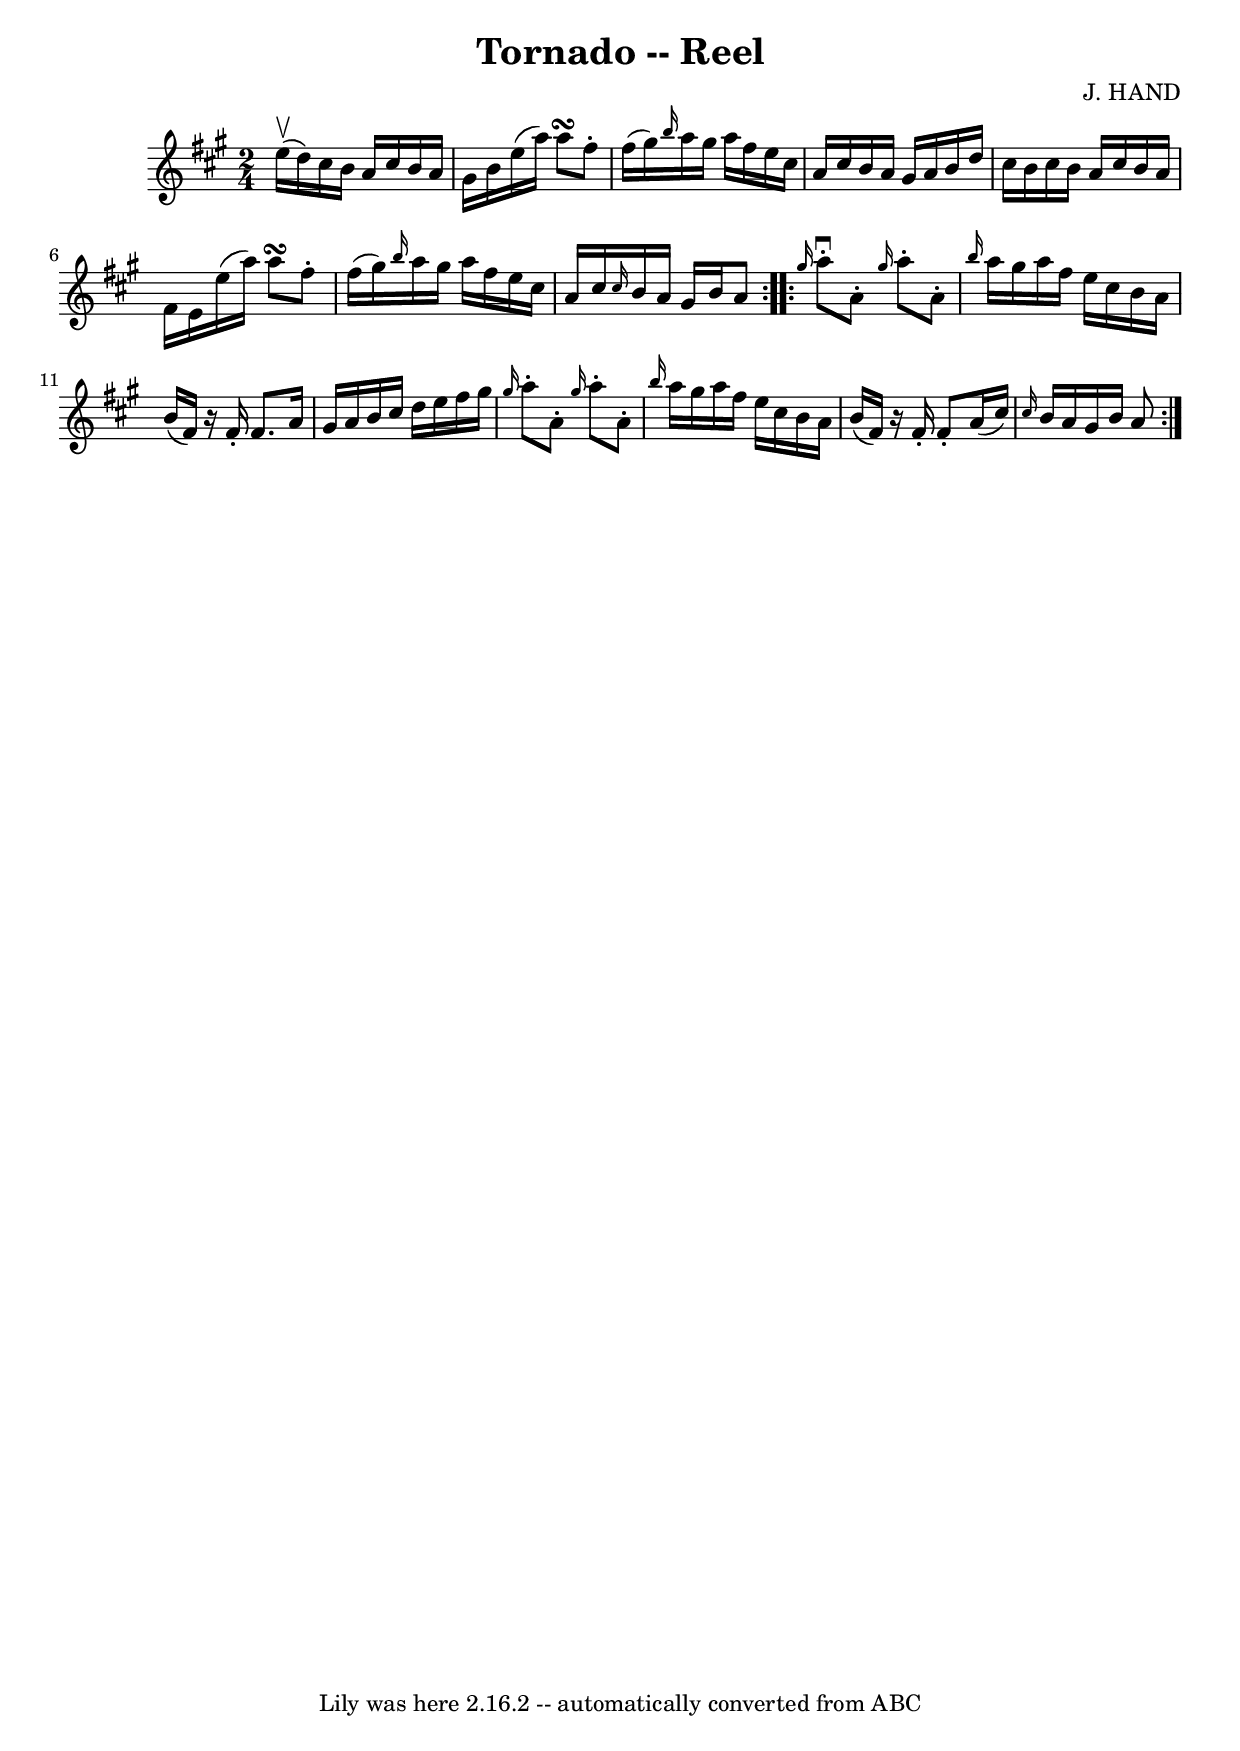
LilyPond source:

\version "2.7.40"
\include "Mammoth.ily"
\header {
	%% book = "Ryan's Mammoth Collection"
	composer = "J. HAND"
	crossRefNumber = "1"
	footnotes = "\\\\262"
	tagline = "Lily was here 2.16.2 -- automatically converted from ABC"
	title = "Tornado -- Reel"
}
voicedefault =  {
\set Score.defaultBarType = "empty"

\repeat volta 2 {
\time 2/4 \key a \major e''16^\upbow(d''16) |
 cis''16    
b'16 a'16 cis''16 b'16 a'16 gis'16 b'16    |
 e''16 (
 a''16) a''8\turn fis''8 -. fis''16 (gis''16)   |
 
\grace { b''16  } a''16 gis''16 a''16 fis''16 e''16 cis''16 
 a'16 cis''16    |
 b'16 a'16 gis'16 a'16 b'16    
d''16 cis''16 b'16    |
 cis''16 b'16 a'16 cis''16    
b'16 a'16 fis'16 e'16    |
 e''16 (a''16) a''8\turn    
fis''8 -. fis''16 (gis''16)   |
 \grace { b''16  } a''16    
gis''16 a''16 fis''16 e''16 cis''16 a'16 cis''16    |
 
\grace { cis''16  } b'16 a'16 gis'16 b'16 a'8  }     
\repeat volta 2 { \grace { gis''16  } a''8^\downbow-. a'8 -. \grace {   
 gis''16  } a''8 -. a'8 -.   |
 \grace { b''16  } a''16    
gis''16 a''16 fis''16 e''16 cis''16 b'16 a'16    |
   
b'16 (fis'16)   r16 fis'16 -. fis'8. a'16    |
 gis'16    
a'16 b'16 cis''16 d''16 e''16 fis''16 gis''16    |
     
\grace { gis''16  } a''8 -. a'8 -.   \grace { gis''16  } a''8 -.   
a'8 -.   |
 \grace { b''16  } a''16 gis''16 a''16 fis''16   
 e''16 cis''16 b'16 a'16    |
 b'16 (fis'16)   r16 
fis'16 -. fis'8 -. a'16 (cis''16)   |
     \grace { cis''16  
} b'16 a'16 gis'16 b'16 a'8  }   
}

\score{
    <<

	\context Staff="default"
	{
	    \voicedefault 
	}

    >>
	\layout {
	}
	\midi {}
}
